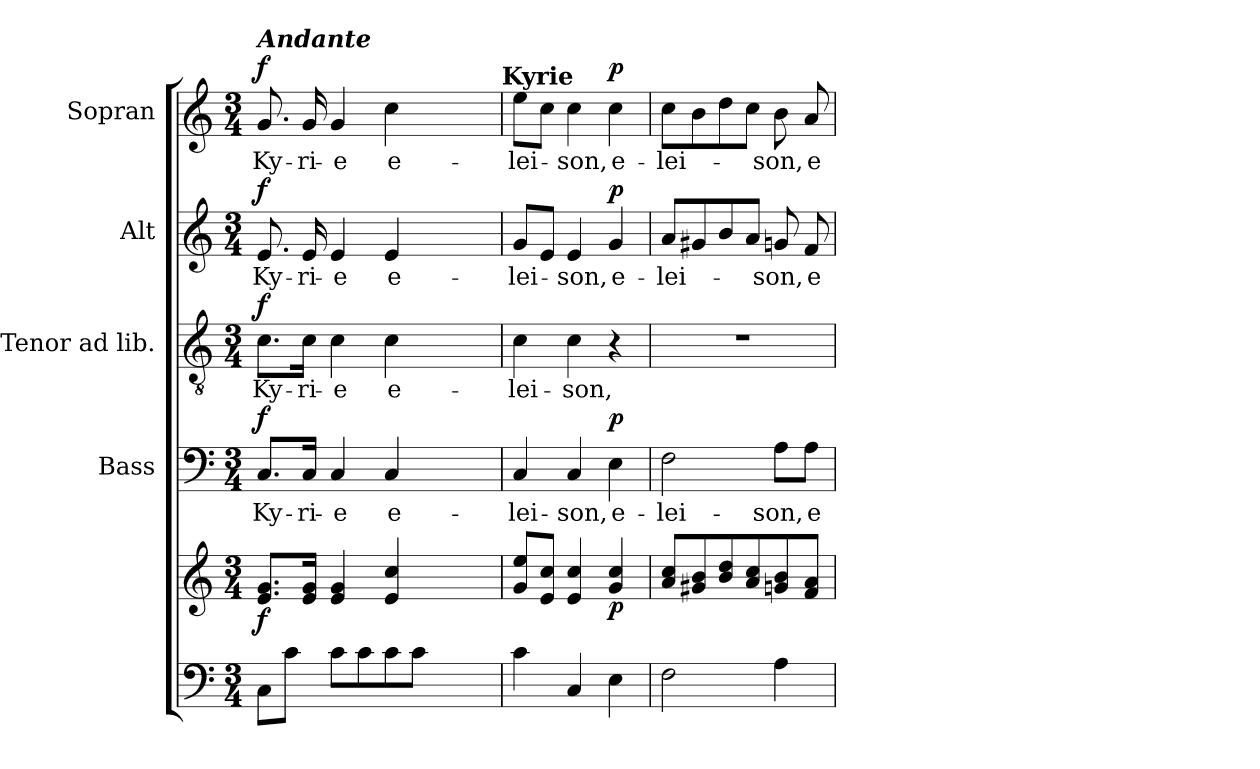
**kern	**kern	**dynam	**kern	**text	**dynam	**kern	**text	**dynam	**kern	**text	**dynam	**kern	**text	**dynam
*part5	*part5	*part5	*part4	*part4	*part4	*part3	*part3	*part3	*part2	*part2	*part2	*part1	*part1	*part1
*staff6	*staff5	*staff5/6	*staff4	*staff4	*staff4	*staff3	*staff3	*staff3	*staff2	*staff2	*staff2	*staff1	*staff1	*staff1
*	*	*	*I"Bass	*	*	*I"Tenor ad lib.	*	*	*I"Alt	*	*	*I"Sopran	*	*
*	*	*	*I'B.	*	*	*I'T.	*	*	*I'A.	*	*	*I'S.	*	*
*clefF4	*clefG2	*	*clefF4	*	*	*clefGv2	*	*	*clefG2	*	*	*clefG2	*	*
*k[]	*k[]	*	*k[]	*	*	*k[]	*	*	*k[]	*	*	*k[]	*	*
*C:	*C:	*	*C:	*	*	*C:	*	*	*C:	*	*	*C:	*	*
*M3/4	*M3/4	*	*M3/4	*	*	*M3/4	*	*	*M3/4	*	*	*M3/4	*	*
=1	=1	=1	=1	=1	=1	=1	=1	=1	=1	=1	=1	=1	=1	=1
!	!	!	!	!	!	!	!	!	!	!	!	!LO:TX:a:Bi:t=Andante	!	!
!	!	!LO:DY:b	!	!LO:LY:b	!LO:DY:a	!	!LO:LY:b	!LO:DY:a	!	!LO:LY:b	!LO:DY:a	!	!LO:LY:b	!LO:DY:a
8C\L	8.e/ 8.g/L	f	8.C/L	Ky-	f	8.c\L	Ky-	f	8.e/	Ky-	f	8.g/	Ky-	f
8c\J	.	.	.	.	.	.	.	.	.	.	.	.	.	.
!	!	!	!	!LO:LY:b	!	!	!LO:LY:b	!	!	!LO:LY:b	!	!	!LO:LY:b	!
.	16e/ 16g/Jk	.	16C/Jk	-ri-	.	16c\Jk	-ri-	.	16e/	-ri-	.	16g/	-ri-	.
!	!	!	!	!LO:LY:b	!	!	!LO:LY:b	!	!	!LO:LY:b	!	!	!LO:LY:b	!
8c\L	4e/ 4g/	.	4C/	-e	.	4c\	-e	.	4e/	-e	.	4g/	-e	.
8c\	.	.	.	.	.	.	.	.	.	.	.	.	.	.
!	!	!	!	!LO:LY:b	!	!	!LO:LY:b	!	!	!LO:LY:b	!	!	!LO:LY:b	!
8c\	4e/ 4cc/	.	4C/	e-	.	4c\	e-	.	4e/	e-	.	4cc\	e-	.
8c\J	.	.	.	.	.	.	.	.	.	.	.	.	.	.
2ryy	2ryy	.	2ryy	.	.	2ryy	.	.	2ryy	.	.	2ryy	.	.
!	!	!	!	!	!	!	!	!	!	!	!	!LO:TX:a:B:t=Kyrie	!	!
=2	=2	=2	=2	=2	=2	=2	=2	=2	=2	=2	=2	=2	=2	=2
!	!	!	!	!LO:LY:b	!	!	!LO:LY:b	!	!	!LO:LY:b	!	!	!LO:LY:b	!
4c\	8g/ 8ee/L	.	4C/	-lei-	.	4c\	-lei-	.	8g/L	-lei-	.	8ee\L	-lei-	.
.	8e/ 8cc/J	.	.	.	.	.	.	.	8e/J	.	.	8cc\J	.	.
!	!	!	!	!LO:LY:b	!	!	!LO:LY:b	!	!	!LO:LY:b	!	!	!LO:LY:b	!
4C/	4e/ 4cc/	.	4C/	-son,	.	4c\	-son,	.	4e/	-son,	.	4cc\	-son,	.
!	!	!LO:DY:b	!	!LO:LY:b	!LO:DY:a	!	!	!	!	!LO:LY:b	!LO:DY:a	!	!LO:LY:b	!LO:DY:a
4E\	4g/ 4cc/	p	4E\	e-	p	4r	.	.	4g/	e-	p	4cc\	e-	p
=3	=3	=3	=3	=3	=3	=3	=3	=3	=3	=3	=3	=3	=3	=3
!	!	!	!	!LO:LY:b	!	!	!	!	!	!LO:LY:b	!	!	!LO:LY:b	!
2F\	8a/ 8cc/L	.	2F\	-lei-	.	2.r	.	.	8a/L	-lei-	.	8cc\L	-lei-	.
.	8g#X/ 8b/	.	.	.	.	.	.	.	8g#X/	.	.	8b\	.	.
.	8b/ 8dd/	.	.	.	.	.	.	.	8b/	.	.	8dd\	.	.
.	8a/ 8cc/	.	.	.	.	.	.	.	8a/J	.	.	8cc\J	.	.
!	!	!	!	!LO:LY:b	!	!	!	!	!	!LO:LY:b	!	!	!LO:LY:b	!
4A\	8gn/ 8b/	.	8A\L	-son,	.	.	.	.	8gn/	-son,	.	8b\	-son,	.
!	!	!	!	!LO:LY:b	!	!	!	!	!	!LO:LY:b	!	!	!LO:LY:b	!
.	8f/ 8a/J	.	8A\J	e-	.	.	.	.	8f/	e-	.	8a/	e-	.
=	=	=	=	=	=	=	=	=	=	=	=	=	=	=
*-	*-	*-	*-	*-	*-	*-	*-	*-	*-	*-	*-	*-	*-	*-
